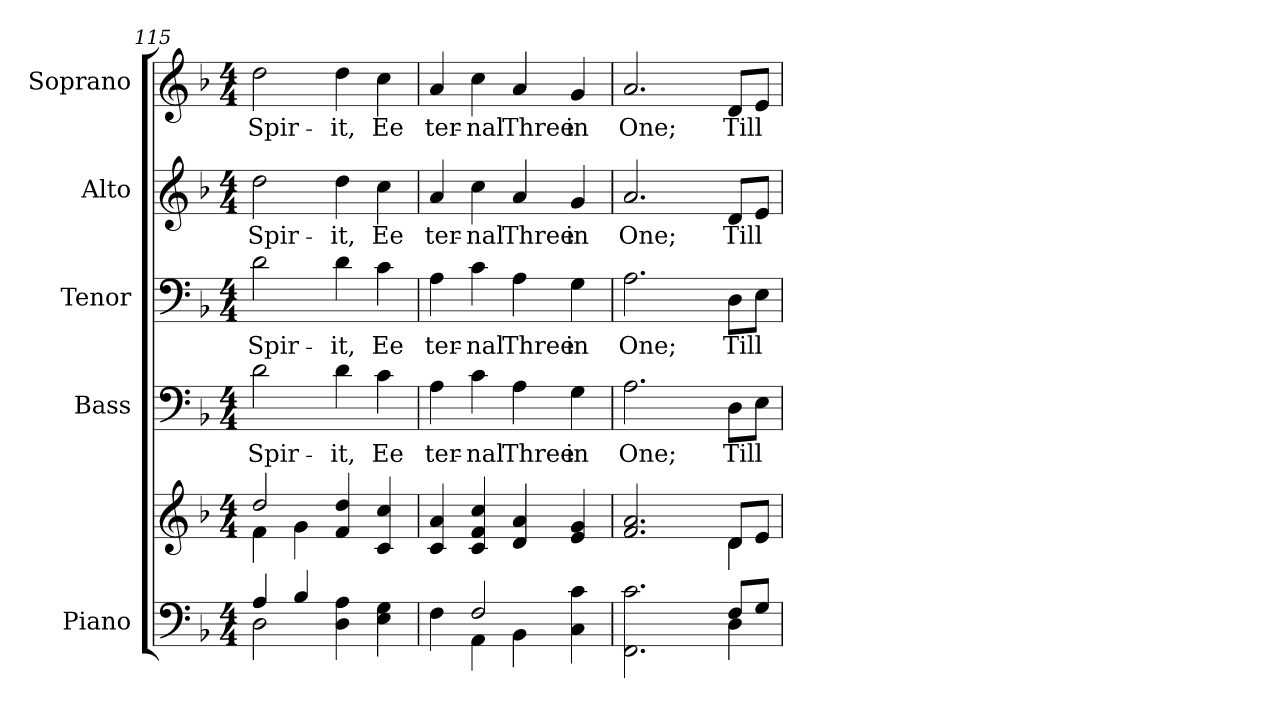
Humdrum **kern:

**kern	**kern	**kern	**text	**kern	**text	**kern	**text	**kern	**text
*part5	*part5	*part4	*part4	*part3	*part3	*part2	*part2	*part1	*part1
*staff6	*staff5	*staff4	*staff4	*staff3	*staff3	*staff2	*staff2	*staff1	*staff1
*I"Piano	*	*I"Bass	*	*I"Tenor	*	*I"Alto	*	*I"Soprano	*
*I'Pno.	*	*I'B.	*	*I'T.	*	*I'A.	*	*I'S.	*
*clefF4	*clefG2	*clefF4	*	*clefF4	*	*clefG2	*	*clefG2	*
*k[b-]	*k[b-]	*k[b-]	*	*k[b-]	*	*k[b-]	*	*k[b-]	*
*F:	*F:	*F:	*	*F:	*	*F:	*	*F:	*
*M4/4	*M4/4	*M4/4	*	*M4/4	*	*M4/4	*	*M4/4	*
=115	=115	=115	=115	=115	=115	=115	=115	=115	=115
*^	*^	*	*	*	*	*	*	*	*
!	!	!	!	!	!LO:LY:b:color=#000000	!	!	!	!	!	!
!	!	!	!	!	!	!	!LO:LY:b:color=#000000	!	!	!	!
!	!	!	!	!	!	!	!	!	!LO:LY:b:color=#000000	!	!
!	!	!	!	!	!	!	!	!	!	!	!LO:LY:b:color=#000000
4Ai/	2Di\	2ddi/	4fi\	2di\	Spir-	2di\	Spir-	2ddi\	Spir-	2ddi\	Spir-
4B-i/	.	.	4gi\	.	.	.	.	.	.	.	.
!	!	!	!	!	!LO:LY:b:color=#000000	!	!	!	!	!	!
!	!	!	!	!	!	!	!LO:LY:b:color=#000000	!	!	!	!
!	!	!	!	!	!	!	!	!	!LO:LY:b:color=#000000	!	!
!	!	!	!	!	!	!	!	!	!	!	!LO:LY:b:color=#000000
4Di\ 4Ai	2ryy	4fi/ 4ddi	2ryy	4di\	-it,	4di\	-it,	4ddi\	-it,	4ddi\	-it,
!	!	!	!	!	!LO:LY:b:color=#000000	!	!	!	!	!	!
!	!	!	!	!	!	!	!LO:LY:b:color=#000000	!	!	!	!
!	!	!	!	!	!	!	!	!	!LO:LY:b:color=#000000	!	!
!	!	!	!	!	!	!	!	!	!	!	!LO:LY:b:color=#000000
4Ei\ 4Gi	.	4ci/ 4cci	.	4ci\	Ee	4ci\	Ee	4cci\	Ee	4cci\	Ee
*	*	*v	*v	*	*	*	*	*	*	*	*
!!LO:PB:g=z
=116	=116	=116	=116	=116	=116	=116	=116	=116	=116	=116
!	!	!	!	!LO:LY:b:color=#000000	!	!	!	!	!	!
!	!	!	!	!	!	!LO:LY:b:color=#000000	!	!	!	!
!	!	!	!	!	!	!	!	!LO:LY:b:color=#000000	!	!
!	!	!	!	!	!	!	!	!	!	!LO:LY:b:color=#000000
4Fi\	4ryy	4ci/ 4ai	4Ai\	ter-	4Ai\	ter-	4ai/	ter-	4ai/	ter-
!	!	!	!	!LO:LY:b:color=#000000	!	!	!	!	!	!
!	!	!	!	!	!	!LO:LY:b:color=#000000	!	!	!	!
!	!	!	!	!	!	!	!	!LO:LY:b:color=#000000	!	!
!	!	!	!	!	!	!	!	!	!	!LO:LY:b:color=#000000
2Fi/	4AAi\	4ci/ 4fi 4cci	4ci\	-nal	4ci\	-nal	4cci\	-nal	4cci\	-nal
!	!	!	!	!LO:LY:b:color=#000000	!	!	!	!	!	!
!	!	!	!	!	!	!LO:LY:b:color=#000000	!	!	!	!
!	!	!	!	!	!	!	!	!LO:LY:b:color=#000000	!	!
!	!	!	!	!	!	!	!	!	!	!LO:LY:b:color=#000000
.	4BB-i\	4di/ 4ai	4Ai\	Three	4Ai\	Three	4ai/	Three	4ai/	Three
!	!	!	!	!LO:LY:b:color=#000000	!	!	!	!	!	!
!	!	!	!	!	!	!LO:LY:b:color=#000000	!	!	!	!
!	!	!	!	!	!	!	!	!LO:LY:b:color=#000000	!	!
!	!	!	!	!	!	!	!	!	!	!LO:LY:b:color=#000000
4Ci\ 4ci	4ryy	4ei/ 4gi	4Gi\	in	4Gi\	in	4gi/	in	4gi/	in
=117	=117	=117	=117	=117	=117	=117	=117	=117	=117	=117
*	*	*^	*	*	*	*	*	*	*	*
!	!	!	!	!	!LO:LY:b:color=#000000	!	!	!	!	!	!
!	!	!	!	!	!	!	!LO:LY:b:color=#000000	!	!	!	!
!	!	!	!	!	!	!	!	!	!LO:LY:b:color=#000000	!	!
!	!	!	!	!	!	!	!	!	!	!	!LO:LY:b:color=#000000
2.FFi\ 2.ci	2ryy	2.fi/ 2.ai	2ryy	2.Ai\	One;	2.Ai\	One;	2.ai/	One;	2.ai/	One;
.	4ryy	.	4ryy	.	.	.	.	.	.	.	.
!	!	!	!	!	!LO:LY:b:color=#000000	!	!	!	!	!	!
!	!	!	!	!	!	!	!LO:LY:b:color=#000000	!	!	!	!
!	!	!	!	!	!	!	!	!	!LO:LY:b:color=#000000	!	!
!	!	!	!	!	!	!	!	!	!	!	!LO:LY:b:color=#000000
8Fi/L	4Di\	8di/L	4di\	8Di\L	Till	8Di\L	Till	8di/L	Till	8di/L	Till
8Gi/J	.	8ei/J	.	8Ei\J	.	8Ei\J	.	8ei/J	.	8ei/J	.
*v	*v	*	*	*	*	*	*	*	*	*	*
*	*v	*v	*	*	*	*	*	*	*	*
=	=	=	=	=	=	=	=	=	=
*-	*-	*-	*-	*-	*-	*-	*-	*-	*-
